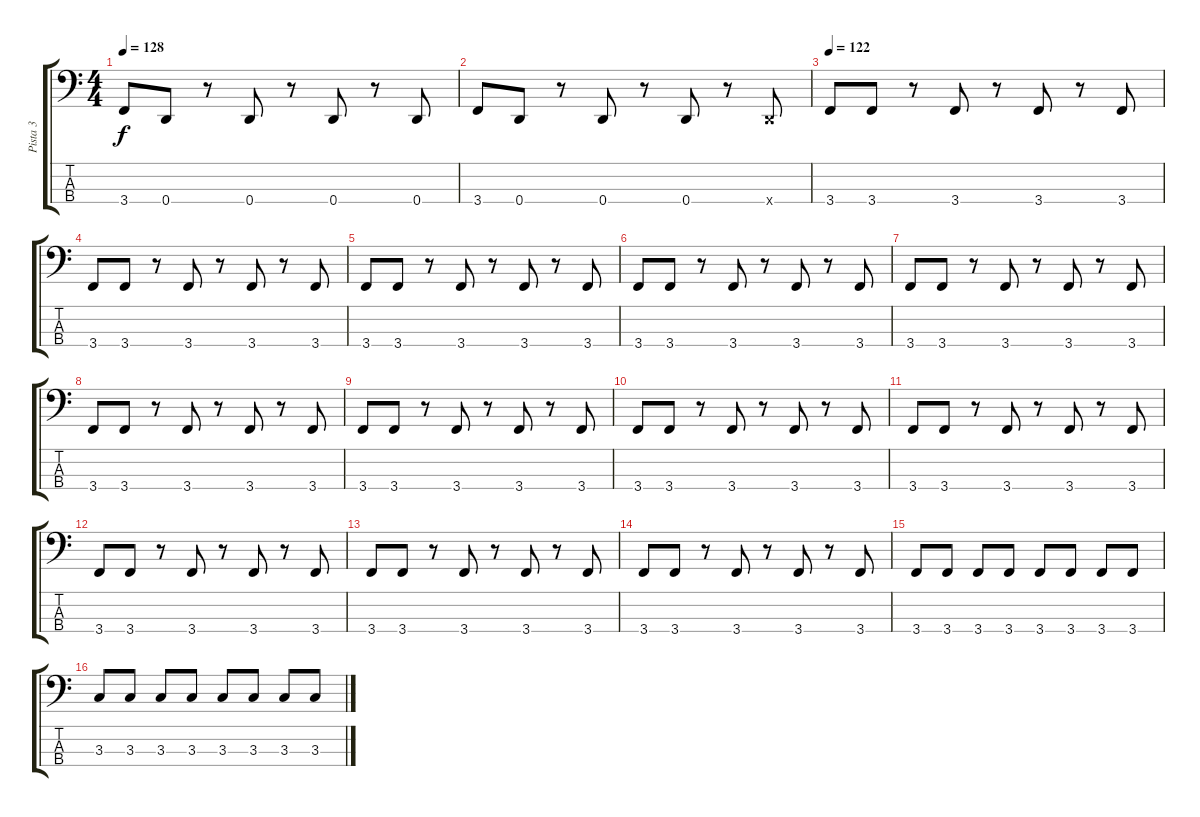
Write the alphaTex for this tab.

\track ("Pista 3" "Pista 3") {instrument electricbasspick}
\staff {score tabs}
\tuning (G2 D2 A1 D1) {hide}
\ts (4 4)
\tempo 128
\clef f4
\ks c
3.4.8{dy f} 0.4.8 r.8 0.4.8 r.8 0.4.8 r.8 0.4.8 |
3.4.8 0.4.8 r.8 0.4.8 r.8 0.4.8 r.8 0.4{x}.8 |
\tempo 122
3.4.8 3.4.8 r.8 3.4.8 r.8 3.4.8 r.8 3.4.8 |
3.4.8 3.4.8 r.8 3.4.8 r.8 3.4.8 r.8 3.4.8 |
3.4.8 3.4.8 r.8 3.4.8 r.8 3.4.8 r.8 3.4.8 |
3.4.8 3.4.8 r.8 3.4.8 r.8 3.4.8 r.8 3.4.8 |
3.4.8 3.4.8 r.8 3.4.8 r.8 3.4.8 r.8 3.4.8 |
3.4.8 3.4.8 r.8 3.4.8 r.8 3.4.8 r.8 3.4.8 |
3.4.8 3.4.8 r.8 3.4.8 r.8 3.4.8 r.8 3.4.8 |
3.4.8 3.4.8 r.8 3.4.8 r.8 3.4.8 r.8 3.4.8 |
3.4.8 3.4.8 r.8 3.4.8 r.8 3.4.8 r.8 3.4.8 |
3.4.8 3.4.8 r.8 3.4.8 r.8 3.4.8 r.8 3.4.8 |
3.4.8 3.4.8 r.8 3.4.8 r.8 3.4.8 r.8 3.4.8 |
3.4.8 3.4.8 r.8 3.4.8 r.8 3.4.8 r.8 3.4.8 |
3.4.8 3.4.8 3.4.8 3.4.8 3.4.8 3.4.8 3.4.8 3.4.8 |
3.3.8 3.3.8 3.3.8 3.3.8 3.3.8 3.3.8 3.3.8 3.3.8
